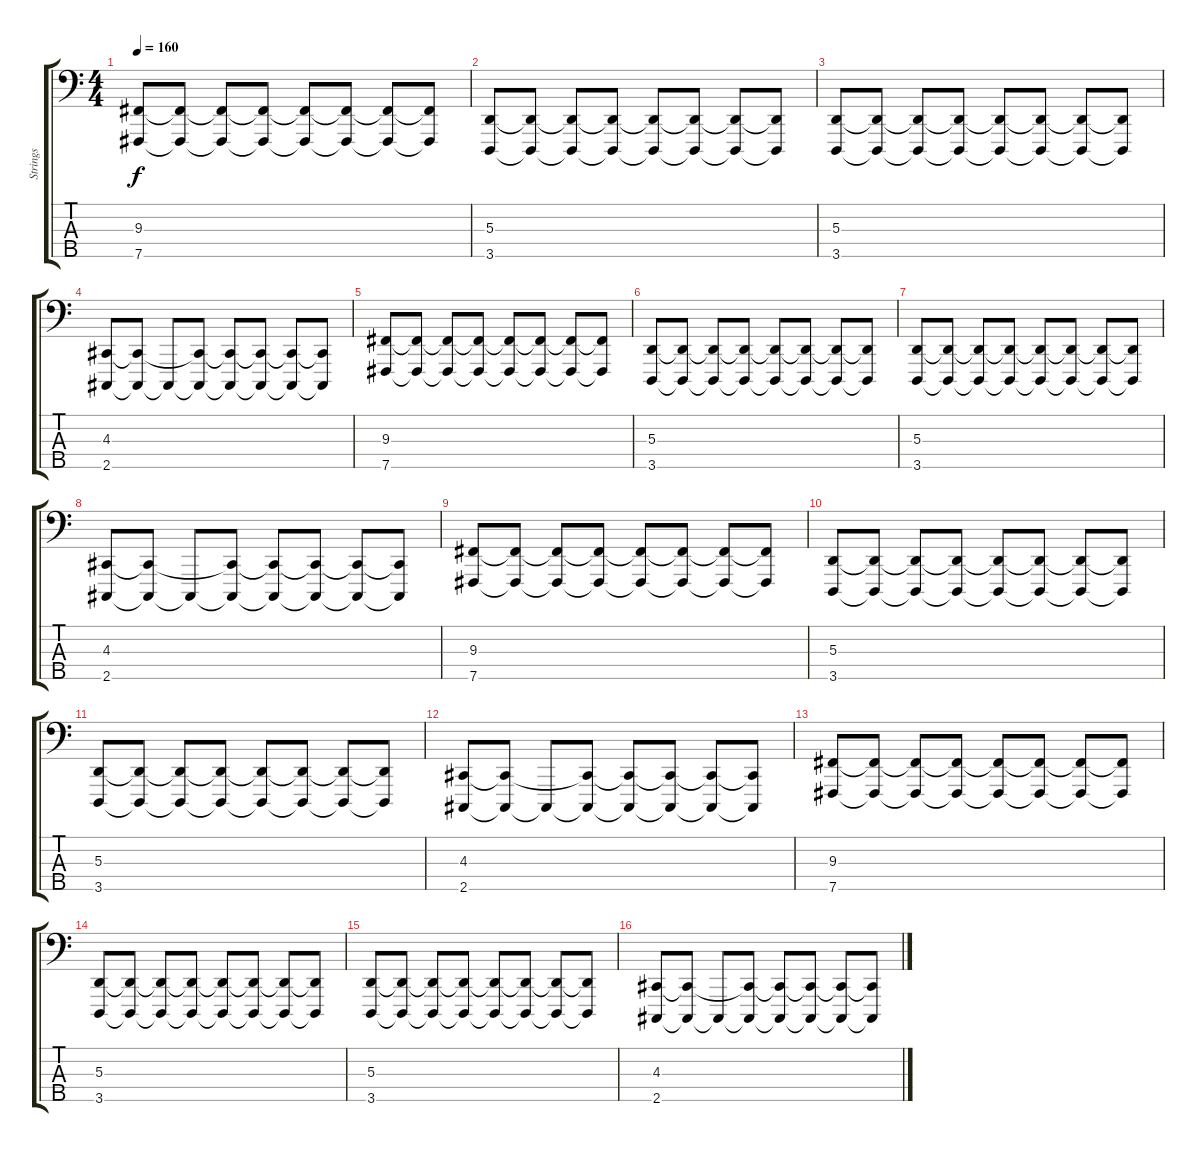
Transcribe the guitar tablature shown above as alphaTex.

\track ("Strings" "Strings") {instrument stringensemble1}
\staff {score tabs}
\tuning (G2 D2 A1 E1 B0) {hide}
\ts (4 4)
\tempo 160
\clef f4
\ks c
(9.3 7.5).8{dy f} (9.3{t} 7.5{t}).8 (9.3{t} 7.5{t}).8 (9.3{t} 7.5{t}).8 (9.3{t} 7.5{t}).8 (9.3{t} 7.5{t}).8 (9.3{t} 7.5{t}).8 (9.3{t} 7.5{t}).8 |
(5.3 3.5).8 (5.3{t} 3.5{t}).8 (5.3{t} 3.5{t}).8 (5.3{t} 3.5{t}).8 (5.3{t} 3.5{t}).8 (5.3{t} 3.5{t}).8 (5.3{t} 3.5{t}).8 (5.3{t} 3.5{t}).8 |
(5.3 3.5).8 (5.3{t} 3.5{t}).8 (5.3{t} 3.5{t}).8 (5.3{t} 3.5{t}).8 (5.3{t} 3.5{t}).8 (5.3{t} 3.5{t}).8 (5.3{t} 3.5{t}).8 (5.3{t} 3.5{t}).8 |
(4.3 2.5).8 (4.3{t} 2.5{t}).8 2.5{t}.8 (4.3{t} 2.5{t}).8 (4.3{t} 2.5{t}).8 (4.3{t} 2.5{t}).8 (4.3{t} 2.5{t}).8 (4.3{t} 2.5{t}).8 |
(9.3 7.5).8 (9.3{t} 7.5{t}).8 (9.3{t} 7.5{t}).8 (9.3{t} 7.5{t}).8 (9.3{t} 7.5{t}).8 (9.3{t} 7.5{t}).8 (9.3{t} 7.5{t}).8 (9.3{t} 7.5{t}).8 |
(5.3 3.5).8 (5.3{t} 3.5{t}).8 (5.3{t} 3.5{t}).8 (5.3{t} 3.5{t}).8 (5.3{t} 3.5{t}).8 (5.3{t} 3.5{t}).8 (5.3{t} 3.5{t}).8 (5.3{t} 3.5{t}).8 |
(5.3 3.5).8 (5.3{t} 3.5{t}).8 (5.3{t} 3.5{t}).8 (5.3{t} 3.5{t}).8 (5.3{t} 3.5{t}).8 (5.3{t} 3.5{t}).8 (5.3{t} 3.5{t}).8 (5.3{t} 3.5{t}).8 |
(4.3 2.5).8 (4.3{t} 2.5{t}).8 2.5{t}.8 (4.3{t} 2.5{t}).8 (4.3{t} 2.5{t}).8 (4.3{t} 2.5{t}).8 (4.3{t} 2.5{t}).8 (4.3{t} 2.5{t}).8 |
(9.3 7.5).8 (9.3{t} 7.5{t}).8 (9.3{t} 7.5{t}).8 (9.3{t} 7.5{t}).8 (9.3{t} 7.5{t}).8 (9.3{t} 7.5{t}).8 (9.3{t} 7.5{t}).8 (9.3{t} 7.5{t}).8 |
(5.3 3.5).8 (5.3{t} 3.5{t}).8 (5.3{t} 3.5{t}).8 (5.3{t} 3.5{t}).8 (5.3{t} 3.5{t}).8 (5.3{t} 3.5{t}).8 (5.3{t} 3.5{t}).8 (5.3{t} 3.5{t}).8 |
(5.3 3.5).8 (5.3{t} 3.5{t}).8 (5.3{t} 3.5{t}).8 (5.3{t} 3.5{t}).8 (5.3{t} 3.5{t}).8 (5.3{t} 3.5{t}).8 (5.3{t} 3.5{t}).8 (5.3{t} 3.5{t}).8 |
(4.3 2.5).8 (4.3{t} 2.5{t}).8 2.5{t}.8 (4.3{t} 2.5{t}).8 (4.3{t} 2.5{t}).8 (4.3{t} 2.5{t}).8 (4.3{t} 2.5{t}).8 (4.3{t} 2.5{t}).8 |
(9.3 7.5).8 (9.3{t} 7.5{t}).8 (9.3{t} 7.5{t}).8 (9.3{t} 7.5{t}).8 (9.3{t} 7.5{t}).8 (9.3{t} 7.5{t}).8 (9.3{t} 7.5{t}).8 (9.3{t} 7.5{t}).8 |
(5.3 3.5).8 (5.3{t} 3.5{t}).8 (5.3{t} 3.5{t}).8 (5.3{t} 3.5{t}).8 (5.3{t} 3.5{t}).8 (5.3{t} 3.5{t}).8 (5.3{t} 3.5{t}).8 (5.3{t} 3.5{t}).8 |
(5.3 3.5).8 (5.3{t} 3.5{t}).8 (5.3{t} 3.5{t}).8 (5.3{t} 3.5{t}).8 (5.3{t} 3.5{t}).8 (5.3{t} 3.5{t}).8 (5.3{t} 3.5{t}).8 (5.3{t} 3.5{t}).8 |
(4.3 2.5).8 (4.3{t} 2.5{t}).8 2.5{t}.8 (4.3{t} 2.5{t}).8 (4.3{t} 2.5{t}).8 (4.3{t} 2.5{t}).8 (4.3{t} 2.5{t}).8 (4.3{t} 2.5{t}).8
